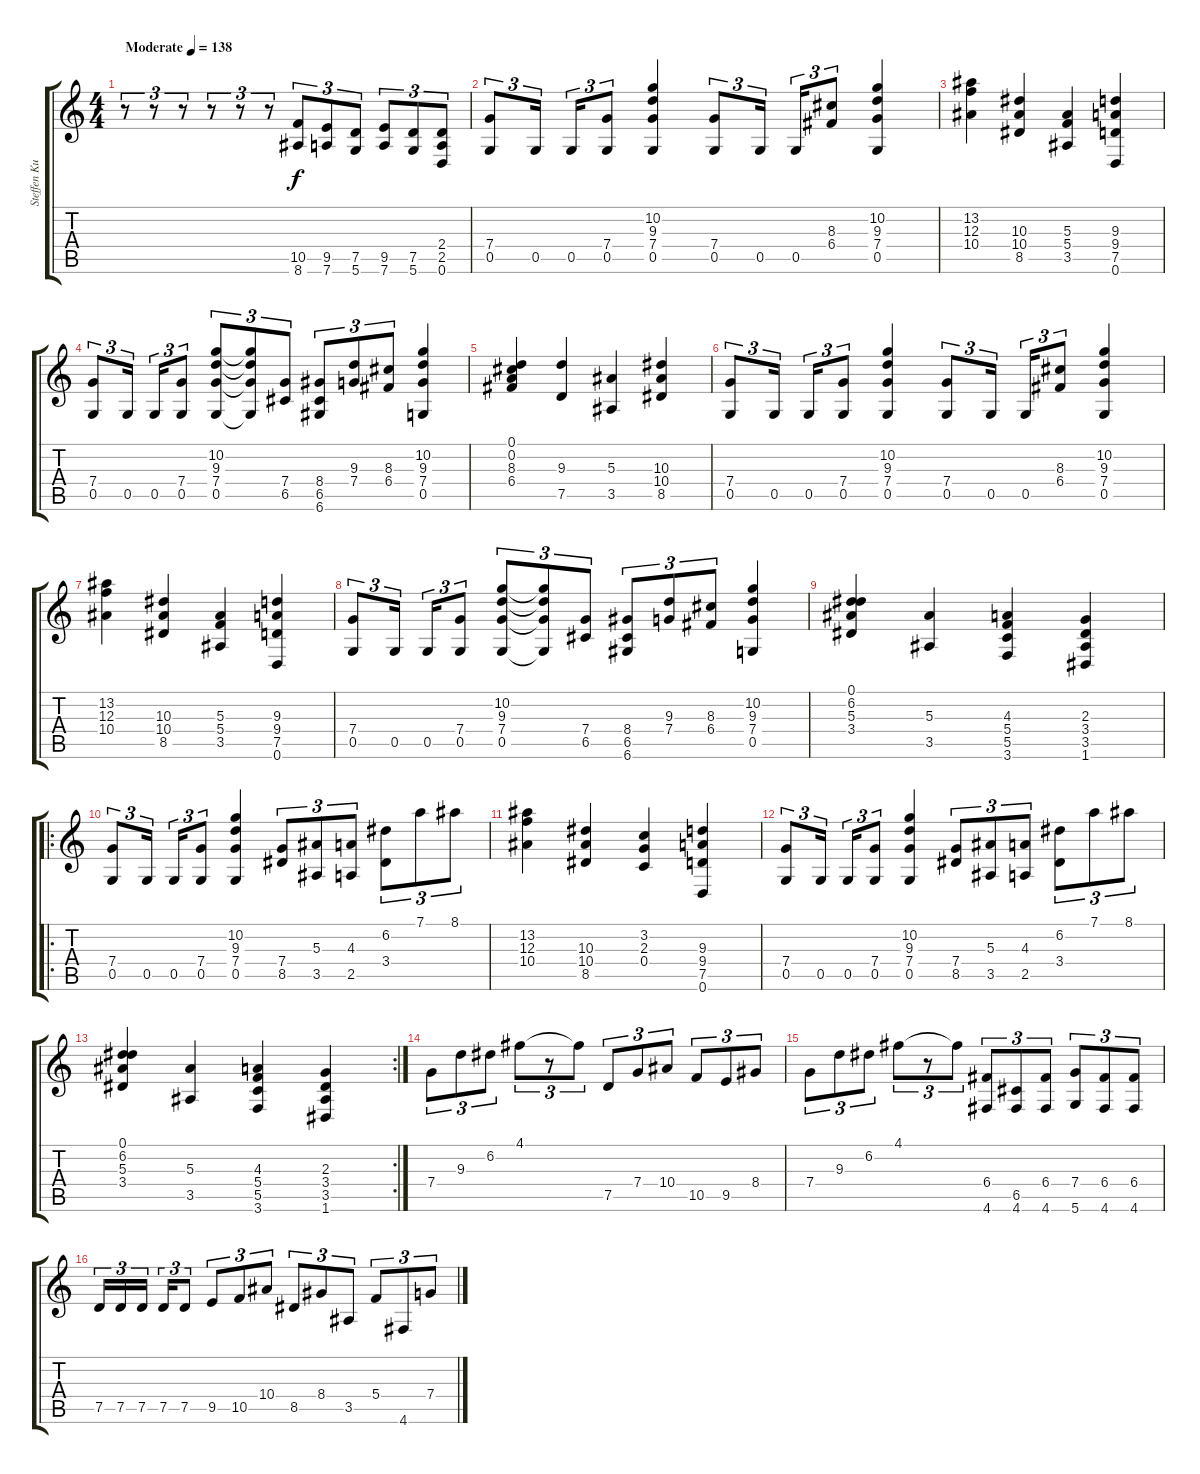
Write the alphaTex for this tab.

\track ("Steffen Kummerer" "Steffen Ku") {instrument distortionguitar}
\staff {score tabs}
\tuning (D4 A3 F3 C3 G2 D2) {hide}
\ts (4 4)
\tempo (138 "Moderate")
\clef g2
\ks c
r.8{tu (3 2) dy f instrument distortionguitar} r.8{tu (3 2)} r.8{tu (3 2)} r.8{tu (3 2)} r.8{tu (3 2)} r.8{tu (3 2)} (10.5 8.6).8{tu (3 2)} (9.5 7.6).8{tu (3 2)} (7.5 5.6).8{tu (3 2)} (9.5 7.6).8{tu (3 2)} (7.5 5.6).8{tu (3 2)} (2.4 2.5 0.6).8{tu (3 2)} |
(7.4 0.5).8{tu (3 2)} 0.5.16{tu (3 2) beam splitsecondary} 0.5.16{tu (3 2)} (7.4 0.5).8{tu (3 2)} (10.2 9.3 7.4 0.5).4 (7.4 0.5).8{tu (3 2)} 0.5.16{tu (3 2) beam splitsecondary} 0.5.16{tu (3 2)} (8.3 6.4).8{tu (3 2)} (10.2 9.3 7.4 0.5).4 |
(13.2 12.3 10.4).4 (10.3 10.4 8.5).4 (5.3 5.4 3.5).4 (9.3 9.4 7.5 0.6).4 |
(7.4 0.5).8{tu (3 2)} 0.5.16{tu (3 2) beam splitsecondary} 0.5.16{tu (3 2)} (7.4 0.5).8{tu (3 2)} (10.2 9.3 7.4 0.5).8{tu (3 2)} (10.2{t} 9.3{t} 7.4{t} 0.5{t}).8{tu (3 2)} (7.4 6.5).8{tu (3 2)} (8.4 6.5 6.6).8{tu (3 2)} (9.3 7.4).8{tu (3 2)} (8.3 6.4).8{tu (3 2)} (10.2 9.3 7.4 0.5).4 |
(0.1 0.2 8.3 6.4).4 (9.3 7.5).4 (5.3 3.5).4 (10.3 10.4 8.5).4 |
(7.4 0.5).8{tu (3 2)} 0.5.16{tu (3 2) beam splitsecondary} 0.5.16{tu (3 2)} (7.4 0.5).8{tu (3 2)} (10.2 9.3 7.4 0.5).4 (7.4 0.5).8{tu (3 2)} 0.5.16{tu (3 2) beam splitsecondary} 0.5.16{tu (3 2)} (8.3 6.4).8{tu (3 2)} (10.2 9.3 7.4 0.5).4 |
(13.2 12.3 10.4).4 (10.3 10.4 8.5).4 (5.3 5.4 3.5).4 (9.3 9.4 7.5 0.6).4 |
(7.4 0.5).8{tu (3 2)} 0.5.16{tu (3 2) beam splitsecondary} 0.5.16{tu (3 2)} (7.4 0.5).8{tu (3 2)} (10.2 9.3 7.4 0.5).8{tu (3 2)} (10.2{t} 9.3{t} 7.4{t} 0.5{t}).8{tu (3 2)} (7.4 6.5).8{tu (3 2)} (8.4 6.5 6.6).8{tu (3 2)} (9.3 7.4).8{tu (3 2)} (8.3 6.4).8{tu (3 2)} (10.2 9.3 7.4 0.5).4 |
(0.1 6.2 5.3 3.4).4 (5.3 3.5).4 (4.3 5.4 5.5 3.6).4 (2.3 3.4 3.5 1.6).4 |
\ro
(7.4 0.5).8{tu (3 2)} 0.5.16{tu (3 2) beam splitsecondary} 0.5.16{tu (3 2)} (7.4 0.5).8{tu (3 2)} (10.2 9.3 7.4 0.5).4 (7.4 8.5).8{tu (3 2)} (5.3 3.5).8{tu (3 2)} (4.3 2.5).8{tu (3 2)} (6.2 3.4).8{tu (3 2)} 7.1.8{tu (3 2)} 8.1.8{tu (3 2)} |
(13.2 12.3 10.4).4 (10.3 10.4 8.5).4 (3.2 2.3 0.4).4 (9.3 9.4 7.5 0.6).4 |
(7.4 0.5).8{tu (3 2)} 0.5.16{tu (3 2) beam splitsecondary} 0.5.16{tu (3 2)} (7.4 0.5).8{tu (3 2)} (10.2 9.3 7.4 0.5).4 (7.4 8.5).8{tu (3 2)} (5.3 3.5).8{tu (3 2)} (4.3 2.5).8{tu (3 2)} (6.2 3.4).8{tu (3 2)} 7.1.8{tu (3 2)} 8.1.8{tu (3 2)} |
\rc 2
(0.1 6.2 5.3 3.4).4 (5.3 3.5).4 (4.3 5.4 5.5 3.6).4 (2.3 3.4 3.5 1.6).4 |
7.4.8{tu (3 2)} 9.3.8{tu (3 2)} 6.2.8{tu (3 2)} 4.1.8{tu (3 2)} r.8{tu (3 2)} 4.1{t}.8{tu (3 2)} 7.5.8{tu (3 2)} 7.4.8{tu (3 2)} 10.4.8{tu (3 2)} 10.5.8{tu (3 2)} 9.5.8{tu (3 2)} 8.4.8{tu (3 2)} |
7.4.8{tu (3 2)} 9.3.8{tu (3 2)} 6.2.8{tu (3 2)} 4.1.8{tu (3 2)} r.8{tu (3 2)} 4.1{t}.8{tu (3 2)} (6.4 4.6).8{tu (3 2)} (6.5 4.6).8{tu (3 2)} (6.4 4.6).8{tu (3 2)} (7.4 5.6).8{tu (3 2)} (6.4 4.6).8{tu (3 2)} (6.4 4.6).8{tu (3 2)} |
7.5.16{tu (3 2)} 7.5.16{tu (3 2)} 7.5.16{tu (3 2) beam splitsecondary} 7.5.16{tu (3 2)} 7.5.8{tu (3 2)} 9.5.8{tu (3 2)} 10.5.8{tu (3 2)} 10.4.8{tu (3 2)} 8.5.8{tu (3 2)} 8.4.8{tu (3 2)} 3.5.8{tu (3 2)} 5.4.8{tu (3 2)} 4.6.8{tu (3 2)} 7.4.8{tu (3 2)}
